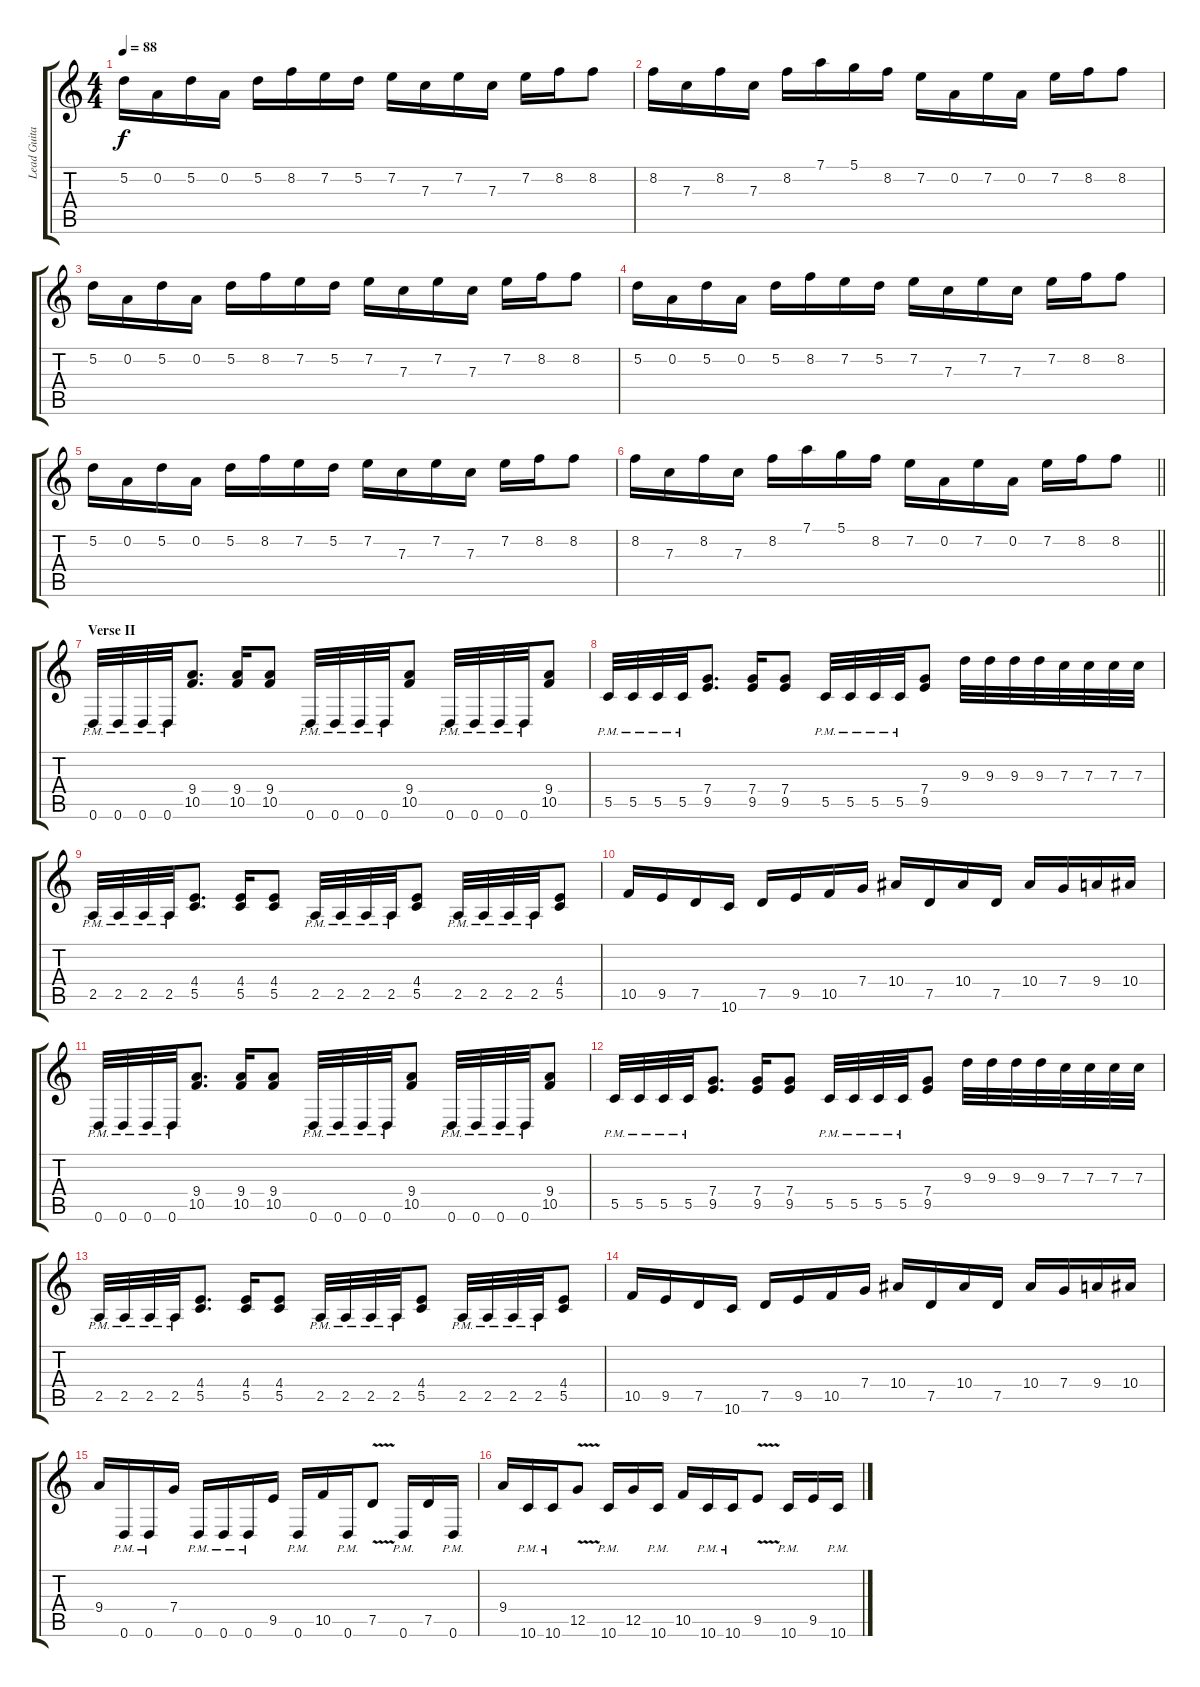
\track ("Lead Guitar 1" "Lead Guita") {instrument distortionguitar}
\staff {score tabs}
\tuning (D4 A3 F3 C3 G2 D2) {hide}
\ts (4 4)
\tempo 88
\clef g2
\ks c
5.2.16{dy f} 0.2.16 5.2.16 0.2.16 5.2.16 8.2.16 7.2.16 5.2.16 7.2.16 7.3.16 7.2.16 7.3.16 7.2.16 8.2.16 8.2.8 |
8.2.16 7.3.16 8.2.16 7.3.16 8.2.16 7.1.16 5.1.16 8.2.16 7.2.16 0.2.16 7.2.16 0.2.16 7.2.16 8.2.16 8.2.8 |
5.2.16 0.2.16 5.2.16 0.2.16 5.2.16 8.2.16 7.2.16 5.2.16 7.2.16 7.3.16 7.2.16 7.3.16 7.2.16 8.2.16 8.2.8 |
5.2.16 0.2.16 5.2.16 0.2.16 5.2.16 8.2.16 7.2.16 5.2.16 7.2.16 7.3.16 7.2.16 7.3.16 7.2.16 8.2.16 8.2.8 |
5.2.16 0.2.16 5.2.16 0.2.16 5.2.16 8.2.16 7.2.16 5.2.16 7.2.16 7.3.16 7.2.16 7.3.16 7.2.16 8.2.16 8.2.8 |
\barLineRight lightlight
8.2.16 7.3.16 8.2.16 7.3.16 8.2.16 7.1.16 5.1.16 8.2.16 7.2.16 0.2.16 7.2.16 0.2.16 7.2.16 8.2.16 8.2.8 |
\section ("" "Verse II")
0.6{pm}.32 0.6{pm}.32 0.6{pm}.32 0.6{pm}.32 (9.4 10.5).8{d} (9.4 10.5).16 (9.4 10.5).8 0.6{pm}.32 0.6{pm}.32 0.6{pm}.32 0.6{pm}.32 (9.4 10.5).8 0.6{pm}.32 0.6{pm}.32 0.6{pm}.32 0.6{pm}.32 (9.4 10.5).8 |
5.5{pm}.32 5.5{pm}.32 5.5{pm}.32 5.5{pm}.32 (7.4 9.5).8{d} (7.4 9.5).16 (7.4 9.5).8 5.5{pm}.32 5.5{pm}.32 5.5{pm}.32 5.5{pm}.32 (7.4 9.5).8 9.3.32 9.3.32 9.3.32 9.3.32 7.3.32 7.3.32 7.3.32 7.3.32 |
2.5{pm}.32 2.5{pm}.32 2.5{pm}.32 2.5{pm}.32 (4.4 5.5).8{d} (4.4 5.5).16 (4.4 5.5).8 2.5{pm}.32 2.5{pm}.32 2.5{pm}.32 2.5{pm}.32 (4.4 5.5).8 2.5{pm}.32 2.5{pm}.32 2.5{pm}.32 2.5{pm}.32 (4.4 5.5).8 |
10.5.16 9.5.16 7.5.16 10.6.16 7.5.16 9.5.16 10.5.16 7.4.16 10.4.16 7.5.16 10.4.16 7.5.16 10.4.16 7.4.16 9.4.16 10.4.16 |
0.6{pm}.32 0.6{pm}.32 0.6{pm}.32 0.6{pm}.32 (9.4 10.5).8{d} (9.4 10.5).16 (9.4 10.5).8 0.6{pm}.32 0.6{pm}.32 0.6{pm}.32 0.6{pm}.32 (9.4 10.5).8 0.6{pm}.32 0.6{pm}.32 0.6{pm}.32 0.6{pm}.32 (9.4 10.5).8 |
5.5{pm}.32 5.5{pm}.32 5.5{pm}.32 5.5{pm}.32 (7.4 9.5).8{d} (7.4 9.5).16 (7.4 9.5).8 5.5{pm}.32 5.5{pm}.32 5.5{pm}.32 5.5{pm}.32 (7.4 9.5).8 9.3.32 9.3.32 9.3.32 9.3.32 7.3.32 7.3.32 7.3.32 7.3.32 |
2.5{pm}.32 2.5{pm}.32 2.5{pm}.32 2.5{pm}.32 (4.4 5.5).8{d} (4.4 5.5).16 (4.4 5.5).8 2.5{pm}.32 2.5{pm}.32 2.5{pm}.32 2.5{pm}.32 (4.4 5.5).8 2.5{pm}.32 2.5{pm}.32 2.5{pm}.32 2.5{pm}.32 (4.4 5.5).8 |
10.5.16 9.5.16 7.5.16 10.6.16 7.5.16 9.5.16 10.5.16 7.4.16 10.4.16 7.5.16 10.4.16 7.5.16 10.4.16 7.4.16 9.4.16 10.4.16 |
9.4.16 0.6{pm}.16 0.6{pm}.16 7.4.16 0.6{pm}.16 0.6{pm}.16 0.6{pm}.16 9.5.16 0.6{pm}.16 10.5.16 0.6{pm}.16 7.5{v}.8 0.6{pm}.16 7.5.16 0.6{pm}.16 |
9.4.16 10.6{pm}.16 10.6{pm}.16 12.5{v}.8 10.6{pm}.16 12.5.16 10.6{pm}.16 10.5.16 10.6{pm}.16 10.6{pm}.16 9.5{v}.8 10.6{pm}.16 9.5.16 10.6{pm}.16
